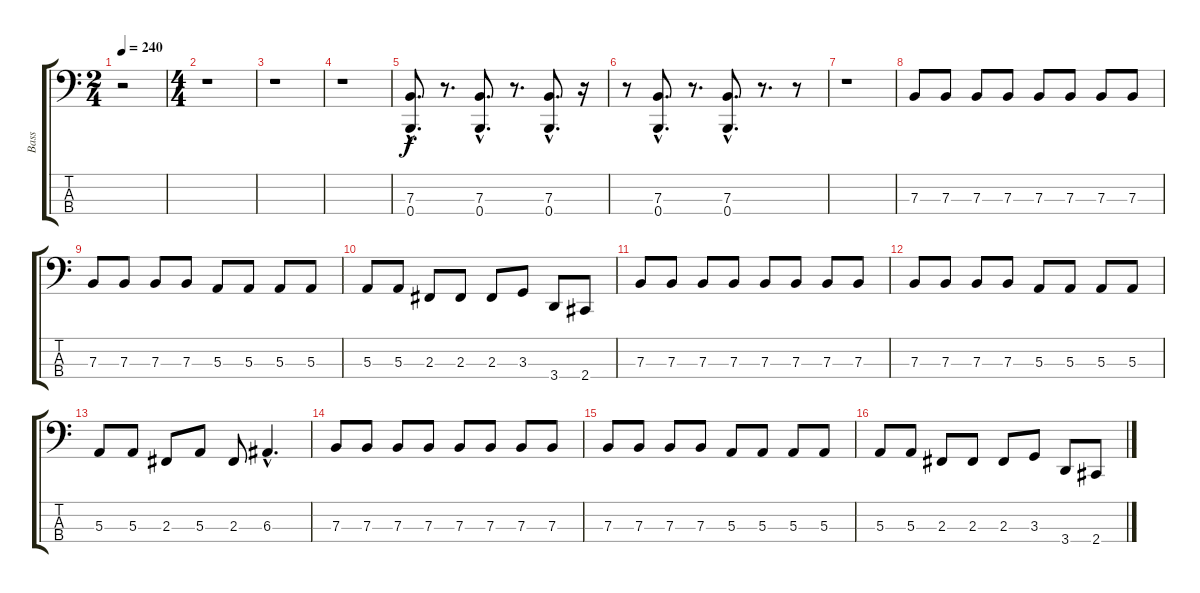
\track ("Bass" "Bass") {instrument electricbasspick}
\staff {score tabs}
\tuning (D2 A1 E1 B0) {hide}
\ts (2 4)
\tempo 240
\clef f4
\ks c
r.2{dy f instrument electricbasspick} |
\ts (4 4)
r.1 |
r.1 |
r.1 |
(7.3{hac} 0.4{hac}).8{d} r.8{d} (7.3{hac} 0.4{hac}).8{d} r.8{d} (7.3{hac} 0.4{hac}).8{d} r.16 |
r.8 (7.3{hac} 0.4{hac}).8{d} r.8{d} (7.3{hac} 0.4{hac}).8{d} r.8{d} r.8 |
r.1 |
7.3.8 7.3.8 7.3.8 7.3.8 7.3.8 7.3.8 7.3.8 7.3.8 |
7.3.8 7.3.8 7.3.8 7.3.8 5.3.8 5.3.8 5.3.8 5.3.8 |
5.3.8 5.3.8 2.3.8 2.3.8 2.3.8 3.3.8 3.4.8 2.4.8 |
7.3.8 7.3.8 7.3.8 7.3.8 7.3.8 7.3.8 7.3.8 7.3.8 |
7.3.8 7.3.8 7.3.8 7.3.8 5.3.8 5.3.8 5.3.8 5.3.8 |
5.3.8 5.3.8 2.3.8 5.3.8 2.3.8 6.3{hac}.4{d} |
7.3.8 7.3.8 7.3.8 7.3.8 7.3.8 7.3.8 7.3.8 7.3.8 |
7.3.8 7.3.8 7.3.8 7.3.8 5.3.8 5.3.8 5.3.8 5.3.8 |
5.3.8 5.3.8 2.3.8 2.3.8 2.3.8 3.3.8 3.4.8 2.4.8
